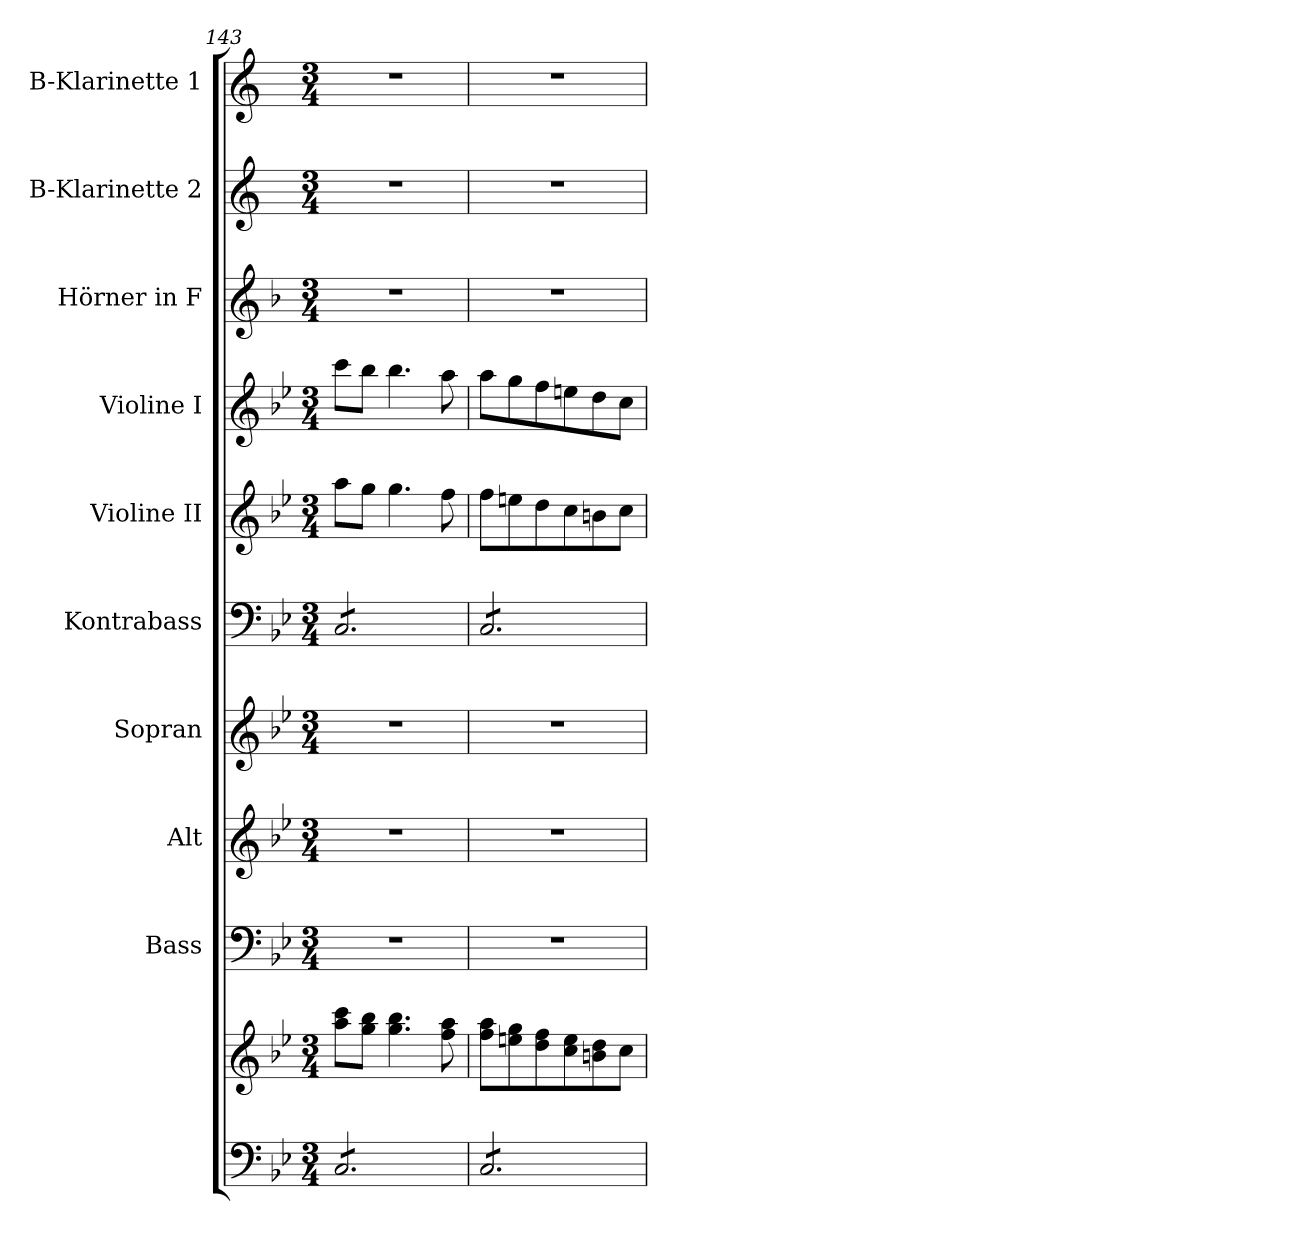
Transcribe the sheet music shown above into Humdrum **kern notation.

**kern	**kern	**kern	**kern	**kern	**kern	**kern	**kern	**kern	**kern	**kern
*part10	*part10	*part9	*part8	*part7	*part6	*part5	*part4	*part3	*part2	*part1
*staff11	*staff10	*staff9	*staff8	*staff7	*staff6	*staff5	*staff4	*staff3	*staff2	*staff1
*	*	*I"Bass	*I"Alt	*I"Sopran	*I"Kontrabass	*I"Violine II	*I"Violine I	*I"Hörner in F	*I"B-Klarinette 2	*I"B-Klarinette 1
*	*	*I'B.	*I'A.	*I'S.	*I'Kb.	*I'Vl. II	*I'Vl. I	*	*I'B Kl. 2	*I'B Kl. 1
*clefF4	*clefG2	*clefF4	*clefG2	*clefG2	*clefF4	*clefG2	*clefG2	*clefG2	*clefG2	*clefG2
*	*	*	*	*	*ITrd7c12	*	*	*ITrd4c7	*ITrd1c2	*ITrd1c2
*k[b-e-]	*k[b-e-]	*k[b-e-]	*k[b-e-]	*k[b-e-]	*k[b-e-]	*k[b-e-]	*k[b-e-]	*k[b-e-]	*k[b-e-]	*k[b-e-]
*B-:	*B-:	*B-:	*B-:	*B-:	*B-:	*B-:	*B-:	*B-:	*B-:	*B-:
*M3/4	*M3/4	*M3/4	*M3/4	*M3/4	*M3/4	*M3/4	*M3/4	*M3/4	*M3/4	*M3/4
=143	=143	=143	=143	=143	=143	=143	=143	=143	=143	=143
*tremolo	*	*	*	*	*	*	*	*	*	*
*	*	*	*	*	*tremolo	*	*	*	*	*
8C/L	8aa\ 8ccc\L	2.r	2.r	2.r	8CC/L	8aa\L	8ccc\L	2.r	2.r	2.r
8C/	8gg\ 8bb-\J	.	.	.	8CC/	8gg\J	8bb-\J	.	.	.
8C/	4.gg\ 4.bb-\	.	.	.	8CC/	4.gg\	4.bb-\	.	.	.
8C/	.	.	.	.	8CC/	.	.	.	.	.
8C/	.	.	.	.	8CC/	.	.	.	.	.
8C/J	8ff\ 8aa\	.	.	.	8CC/J	8ff\	8aa\	.	.	.
=144	=144	=144	=144	=144	=144	=144	=144	=144	=144	=144
8C/L	8ff\ 8aa\L	2.r	2.r	2.r	8CC/L	8ff\L	8aa\L	2.r	2.r	2.r
8C/	8een\ 8gg\	.	.	.	8CC/	8een\	8gg\	.	.	.
8C/	8dd\ 8ff\	.	.	.	8CC/	8dd\	8ff\	.	.	.
8C/	8cc\ 8ee\	.	.	.	8CC/	8cc\	8een\	.	.	.
8C/	8bn\ 8dd\	.	.	.	8CC/	8bn\	8dd\	.	.	.
8C/J	8cc\J	.	.	.	8CC/J	8cc\J	8cc\J	.	.	.
*	*	*	*	*	*Xtremolo	*	*	*	*	*
*Xtremolo	*	*	*	*	*	*	*	*	*	*
=	=	=	=	=	=	=	=	=	=	=
*-	*-	*-	*-	*-	*-	*-	*-	*-	*-	*-
